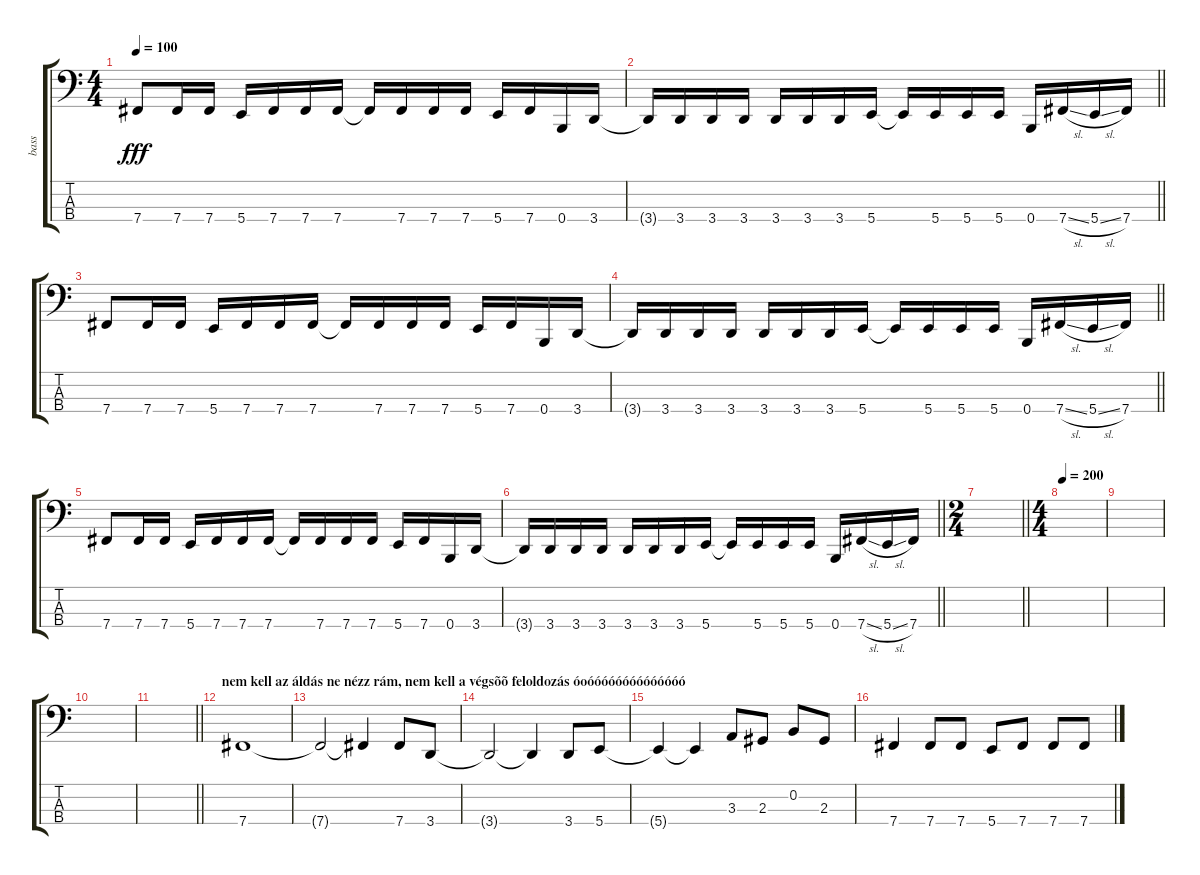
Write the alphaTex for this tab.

\track ("bass" "bass") {instrument electricbasspick}
\staff {score tabs}
\tuning (E2 B1 Gb1 B0) {hide}
\ts (4 4)
\tempo 100
\clef f4
\ks c
7.4.8{dy fff} 7.4.16 7.4.16 5.4.16 7.4.16 7.4.16 7.4.16 7.4{t}.16 7.4.16 7.4.16 7.4.16 5.4.16 7.4.16 0.4.16 3.4.16 |
\barLineRight lightlight
3.4{t}.16 3.4.16 3.4.16 3.4.16 3.4.16 3.4.16 3.4.16 5.4.16 5.4{t}.16 5.4.16 5.4.16 5.4.16 0.4.16 7.4{sl}.16 5.4{sl}.16 7.4.16 |
7.4.8 7.4.16 7.4.16 5.4.16 7.4.16 7.4.16 7.4.16 7.4{t}.16 7.4.16 7.4.16 7.4.16 5.4.16 7.4.16 0.4.16 3.4.16 |
\barLineRight lightlight
3.4{t}.16 3.4.16 3.4.16 3.4.16 3.4.16 3.4.16 3.4.16 5.4.16 5.4{t}.16 5.4.16 5.4.16 5.4.16 0.4.16 7.4{sl}.16 5.4{sl}.16 7.4.16 |
7.4.8 7.4.16 7.4.16 5.4.16 7.4.16 7.4.16 7.4.16 7.4{t}.16 7.4.16 7.4.16 7.4.16 5.4.16 7.4.16 0.4.16 3.4.16 |
\barLineRight lightlight
3.4{t}.16 3.4.16 3.4.16 3.4.16 3.4.16 3.4.16 3.4.16 5.4.16 5.4{t}.16 5.4.16 5.4.16 5.4.16 0.4.16 7.4{sl}.16 5.4{sl}.16 7.4.16 |
\ts (2 4)
\barLineRight lightlight
|
\ts (4 4)
\section ("" "")
\tempo 200
|
|
|
\barLineRight lightlight
|
\section ("" "nem kell az áldás ne nézz rám, nem kell a végsõõ feloldozás óoóóóóóóóóóóóóóó")
7.4.1 |
7.4{t}.2 7.4{t}.4 7.4.8 3.4.8 |
3.4{t}.2 3.4{t}.4 3.4.8 5.4.8 |
5.4{t}.4 5.4{t}.4 3.3.8 2.3.8 0.2.8 2.3.8 |
7.4.4 7.4.8 7.4.8 5.4.8 7.4.8 7.4.8 7.4.8
